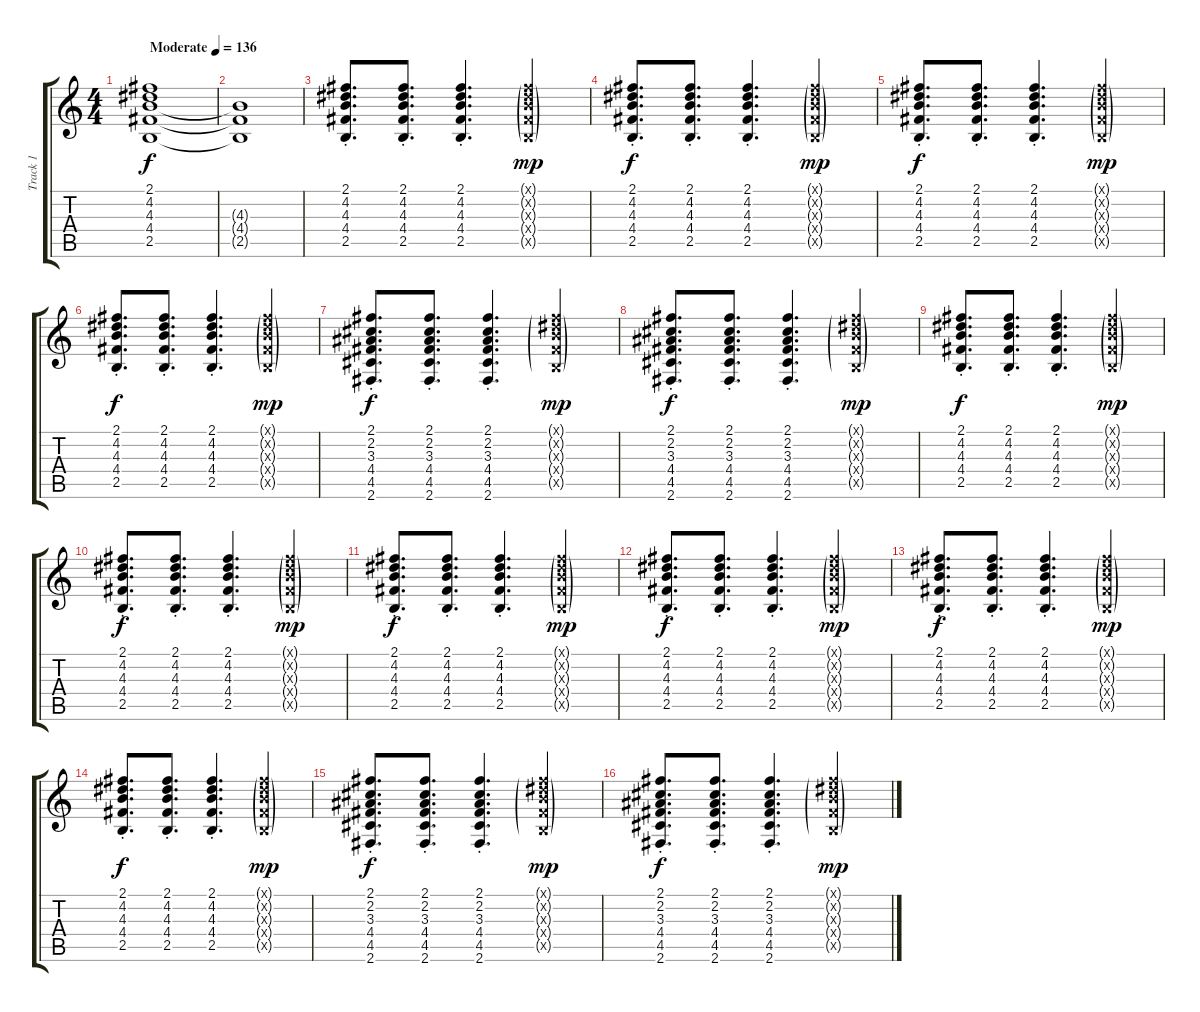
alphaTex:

\track ("Track 1" "Track 1") {instrument distortionguitar}
\staff {score tabs}
\tuning (E4 B3 G3 D3 A2 E2) {hide}
\ts (4 4)
\tempo (136 "Moderate")
\clef g2
\ks c
(2.1 4.2 4.3 4.4 2.5).1{dy f instrument distortionguitar} |
(4.3{t} 4.4{t} 2.5{t}).1 |
(2.1{st} 4.2 4.3 4.4 2.5).8{d} (2.1{st} 4.2 4.3 4.4 2.5).8{d} (2.1{st} 4.2 4.3 4.4 2.5).4{d} (2.1{g x} 4.2{g x} 4.3{g x} 4.4{g x} 2.5{g x}).4{dy mp} |
(2.1{st} 4.2 4.3 4.4 2.5).8{d dy f} (2.1{st} 4.2 4.3 4.4 2.5).8{d} (2.1{st} 4.2 4.3 4.4 2.5).4{d} (2.1{g x} 4.2{g x} 4.3{g x} 4.4{g x} 2.5{g x}).4{dy mp} |
(2.1{st} 4.2 4.3 4.4 2.5).8{d dy f} (2.1{st} 4.2 4.3 4.4 2.5).8{d} (2.1{st} 4.2 4.3 4.4 2.5).4{d} (2.1{g x} 4.2{g x} 4.3{g x} 4.4{g x} 2.5{g x}).4{dy mp} |
(2.1{st} 4.2 4.3 4.4 2.5).8{d dy f} (2.1{st} 4.2 4.3 4.4 2.5).8{d} (2.1{st} 4.2 4.3 4.4 2.5).4{d} (2.1{g x} 4.2{g x} 4.3{g x} 4.4{g x} 2.5{g x}).4{dy mp} |
(2.1{st} 2.2 3.3 4.4 4.5 2.6).8{d dy f} (2.1{st} 2.2 3.3 4.4 4.5 2.6).8{d} (2.1{st} 2.2 3.3 4.4 4.5 2.6).4{d} (2.1{g x} 4.2{g x} 4.3{g x} 4.4{g x} 2.5{g x}).4{dy mp} |
(2.1{st} 2.2 3.3 4.4 4.5 2.6).8{d dy f} (2.1{st} 2.2 3.3 4.4 4.5 2.6).8{d} (2.1{st} 2.2 3.3 4.4 4.5 2.6).4{d} (2.1{g x} 4.2{g x} 4.3{g x} 4.4{g x} 2.5{g x}).4{dy mp} |
(2.1{st} 4.2 4.3 4.4 2.5).8{d dy f} (2.1{st} 4.2 4.3 4.4 2.5).8{d} (2.1{st} 4.2 4.3 4.4 2.5).4{d} (2.1{g x} 4.2{g x} 4.3{g x} 4.4{g x} 2.5{g x}).4{dy mp} |
(2.1{st} 4.2 4.3 4.4 2.5).8{d dy f} (2.1{st} 4.2 4.3 4.4 2.5).8{d} (2.1{st} 4.2 4.3 4.4 2.5).4{d} (2.1{g x} 4.2{g x} 4.3{g x} 4.4{g x} 2.5{g x}).4{dy mp} |
(2.1{st} 4.2 4.3 4.4 2.5).8{d dy f} (2.1{st} 4.2 4.3 4.4 2.5).8{d} (2.1{st} 4.2 4.3 4.4 2.5).4{d} (2.1{g x} 4.2{g x} 4.3{g x} 4.4{g x} 2.5{g x}).4{dy mp} |
(2.1{st} 4.2 4.3 4.4 2.5).8{d dy f} (2.1{st} 4.2 4.3 4.4 2.5).8{d} (2.1{st} 4.2 4.3 4.4 2.5).4{d} (2.1{g x} 4.2{g x} 4.3{g x} 4.4{g x} 2.5{g x}).4{dy mp} |
(2.1{st} 4.2 4.3 4.4 2.5).8{d dy f} (2.1{st} 4.2 4.3 4.4 2.5).8{d} (2.1{st} 4.2 4.3 4.4 2.5).4{d} (2.1{g x} 4.2{g x} 4.3{g x} 4.4{g x} 2.5{g x}).4{dy mp} |
(2.1{st} 4.2 4.3 4.4 2.5).8{d dy f} (2.1{st} 4.2 4.3 4.4 2.5).8{d} (2.1{st} 4.2 4.3 4.4 2.5).4{d} (2.1{g x} 4.2{g x} 4.3{g x} 4.4{g x} 2.5{g x}).4{dy mp} |
(2.1{st} 2.2 3.3 4.4 4.5 2.6).8{d dy f} (2.1{st} 2.2 3.3 4.4 4.5 2.6).8{d} (2.1{st} 2.2 3.3 4.4 4.5 2.6).4{d} (2.1{g x} 4.2{g x} 4.3{g x} 4.4{g x} 2.5{g x}).4{dy mp} |
(2.1{st} 2.2 3.3 4.4 4.5 2.6).8{d dy f} (2.1{st} 2.2 3.3 4.4 4.5 2.6).8{d} (2.1{st} 2.2 3.3 4.4 4.5 2.6).4{d} (2.1{g x} 4.2{g x} 4.3{g x} 4.4{g x} 2.5{g x}).4{dy mp}
